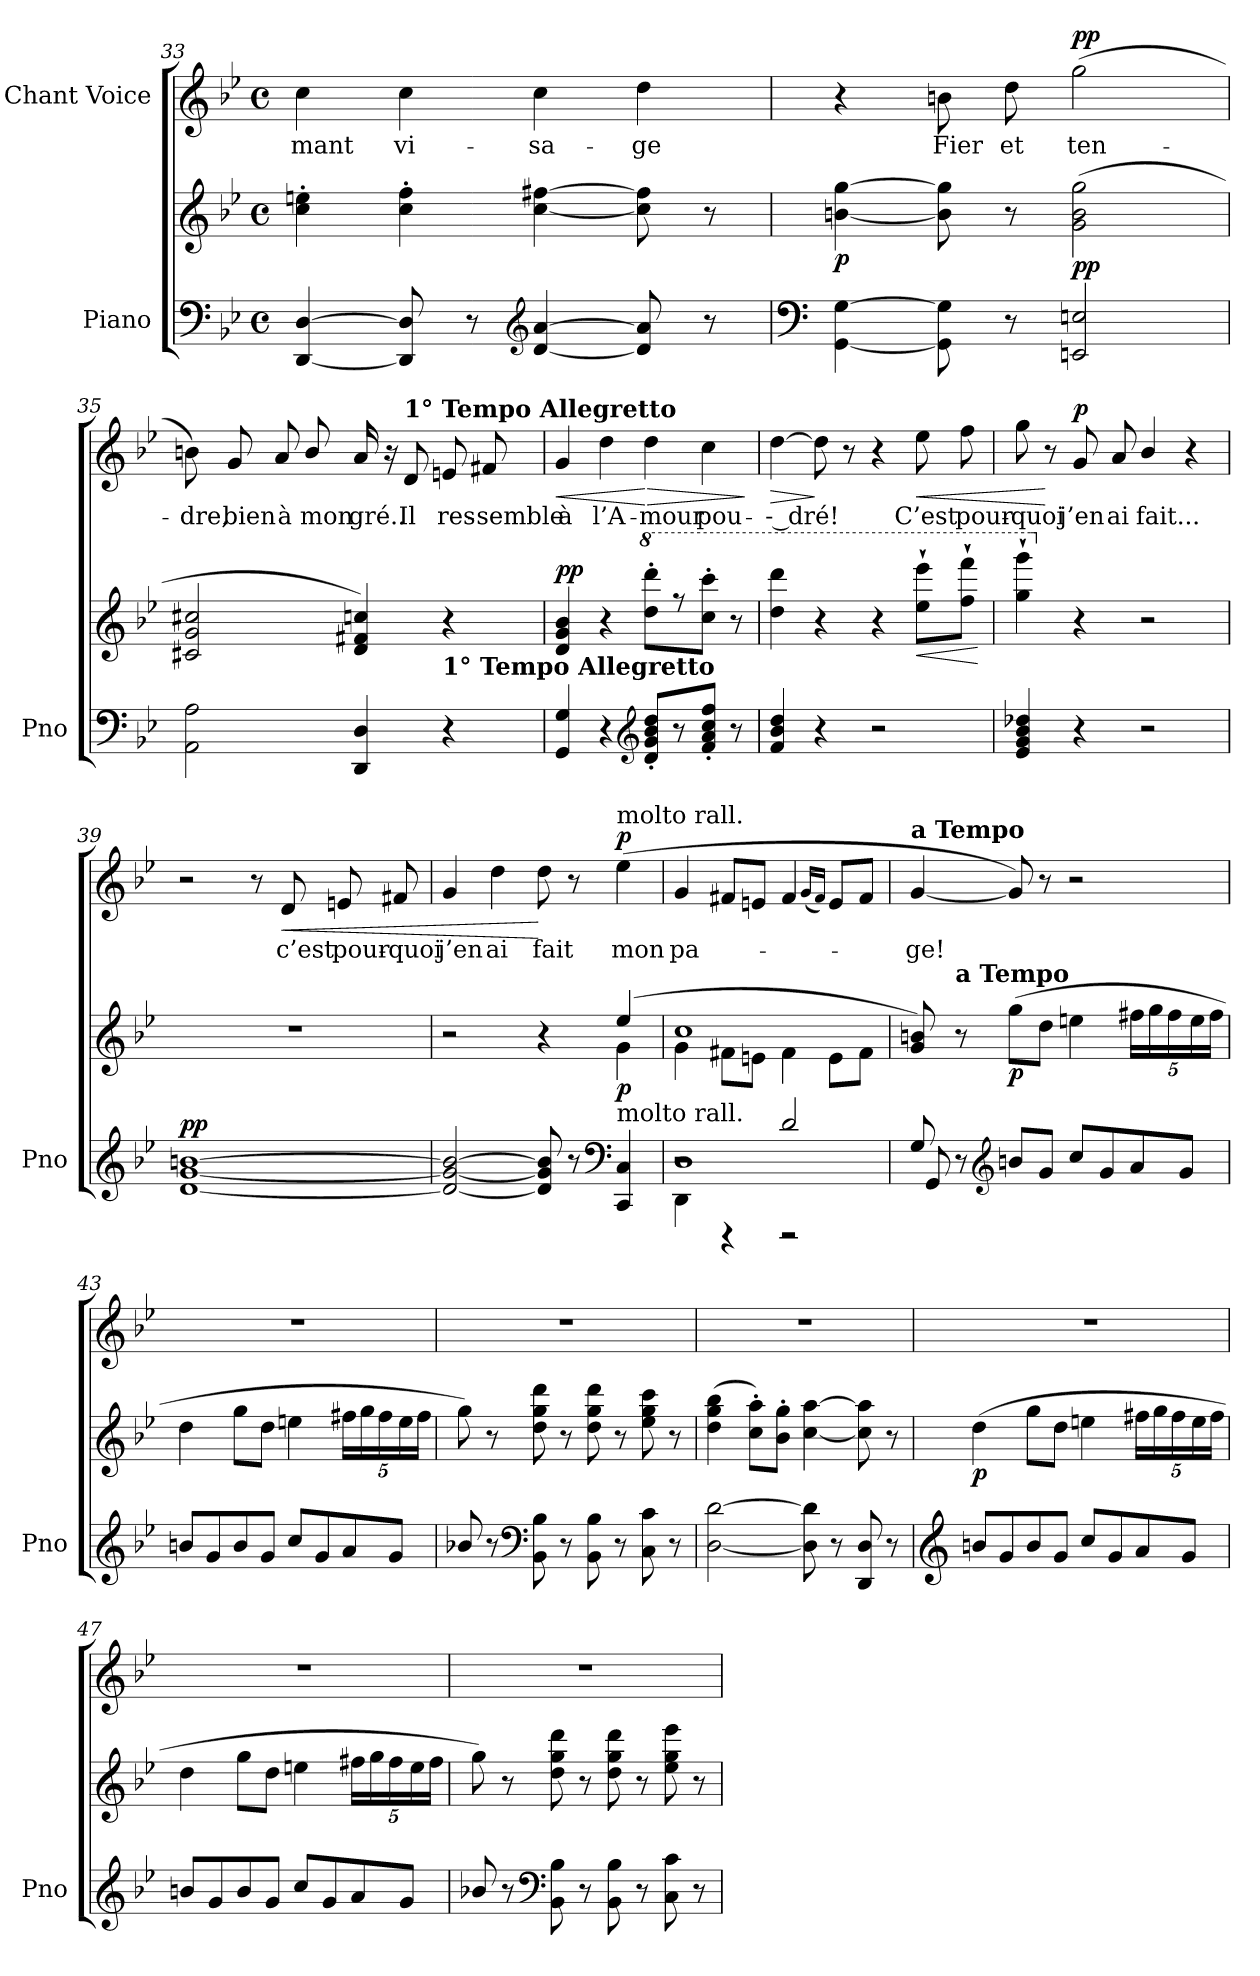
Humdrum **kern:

**kern	**kern	**dynam	**kern	**text	**dynam
*part2	*part2	*part2	*part1	*part1	*part1
*staff3	*staff2	*staff2/3	*staff1	*staff1	*staff1
*I"Piano	*	*	*I"Chant Voice	*	*
*I'Pno	*	*	*	*	*
*clefF4	*clefG2	*	*clefG2	*	*
*k[b-e-]	*k[b-e-]	*	*k[b-e-]	*	*
*M4/4	*M4/4	*	*M4/4	*	*
*met(c)	*met(c)	*	*met(c)	*	*
=33	=33	=33	=33	=33	=33
!	!	!	!	!LO:LY:b	!
[4DD/ [4D/	4cc\' 4een\'	.	4cc\	-mant	.
!	!	!	!	!LO:LY:b	!
8DD/] 8D/]	4cc\' 4ff\'	.	4cc\	vi-	.
8r	.	.	.	.	.
*clefG2	*	*	*	*	*
!	!	!	!	!LO:LY:b	!
[4d/ [4a/	[4cc\ [4ff#X\	.	4cc\	-sa-	.
!	!	!	!	!LO:LY:b	!
8d/] 8a/]	8cc\] 8ff#\]	.	4dd\	-ge	.
8r	8r	.	.	.	.
!!LO:LB:g=z
=34	=34	=34	=34	=34	=34
*clefF4	*	*	*	*	*
!	!	!LO:DY:b	!	!	!
[4GG\ [4G\	[4bn\ [4gg\	p	4r	.	.
!	!	!	!	!LO:LY:b	!
8GG\] 8G\]	8b\] 8gg\]	.	8bn\	Fier	.
!	!	!	!	!LO:LY:b	!
8r	8r	.	8dd\	et	.
!	!	!LO:DY:b	!	!LO:LY:b	!LO:DY:a
2EEn/ 2En/	(>2g\ 2b\ 2gg\	pp	(>2gg\	ten-	pp
=35	=35	=35	=35	=35	=35
!	!	!	!	!LO:LY:b	!
2AA\ 2A\	2c#X/ 2g/ 2cc#X/	.	8bn\)	-dre,	.
!	!	!	!	!LO:LY:b	!
.	.	.	8g/	bien	.
!	!	!	!	!LO:LY:b	!
.	.	.	8a/	à	.
!	!	!	!	!LO:LY:b	!
.	.	.	8b/	mon	.
!	!	!	!	!LO:LY:b	!
4DD/ 4D/	4d/ 4f#X/ 4ccn/)	.	16a/	gré..	.
.	.	.	16r	.	.
!	!	!	!LO:TX:a:B:t=1° Tempo             Allegretto	!	!
!	!	!	!	!LO:LY:b	!
.	.	.	8d/	Il	.
!	!LO:TX:b:B:t=1° Tempo              Allegretto	!	!	!	!
!	!	!	!	!LO:LY:b	!
4r	4r	.	8en/	res-	.
!	!	!	!	!LO:LY:b	!
.	.	.	8f#X/	-semble	.
=36	=36	=36	=36	=36	=36
!	!	!LO:DY:b=2	!	!LO:LY:b	!LO:HP:b
!	!	!LO:DY:n=1:a	!	!	!
4GG/ 4G/	4d/ 4g/ 4b-/	p p	4g/	à	<
!	!	!	!	!LO:LY:b	!
4r	4r	.	4dd\	l’A-	.
*clefG2	*	*	*	*	*
*	*8va	*	*	*	*
!	!	!	!	!LO:LY:b	!LO:HP:n=1:b
8d/' 8g/' 8b-/' 8dd/'L	8ddd\' 8dddd\'L	.	4dd\	-mour	[ >
8r	8r	.	.	.	.
!	!	!	!	!LO:LY:b	!
8f/' 8a/' 8cc/' 8ff/'J	8ccc\' 8cccc\'J	.	4cc\	pou-	.
8r	8r	.	.	.	.
.	.	.	.	.	]
!!LO:LB:g=z
=37	=37	=37	=37	=37	=37
!	!	!	!	!LO:LY:b	!LO:HP:b
4f/ 4b-/ 4dd/	4ddd\ 4dddd\	.	[4dd\	-- dré!	>
4r	4r	.	8dd\]	.	]
.	.	.	8r	.	.
2r	4r	.	4r	.	.
!	!	!LO:HP:b	!	!LO:LY:b	!LO:HP:b
.	8eee-\` 8eeee-\`L	<	8ee-\	C’est	<
!	!	!	!	!LO:LY:b	!
.	8fff\` 8ffff\`J	.	8ff\	pour-	.
.	.	[	.	.	.
=38	=38	=38	=38	=38	=38
!	!	!	!	!LO:LY:b	!
4e-/ 4g/ 4b-/ 4dd-X/	4ggg\` 4gggg\`	.	8gg\	-quoi	.
.	.	.	8r	.	[
*	*X8va	*	*	*	*
!	!	!	!	!LO:LY:b	!LO:DY:a
4r	4r	.	8g/	j’en	p
!	!	!	!	!LO:LY:b	!
.	.	.	8a/	ai	.
!	!	!	!	!LO:LY:b	!
2r	2r	.	4b-/	fait...	.
.	.	.	4r	.	.
=39	=39	=39	=39	=39	=39
!	!	!LO:DY:a=2	!	!	!
[1d [1g [1bn	1r	pp	2r	.	.
.	.	.	8r	.	.
!	!	!	!	!LO:LY:b	!LO:HP:b
.	.	.	8d/	c’est	<
!	!	!	!	!LO:LY:b	!
.	.	.	8en/	pour-	.
!	!	!	!	!LO:LY:b	!
.	.	.	8f#X/	-quoi	.
!!LO:LB:g=z
=40	=40	=40	=40	=40	=40
*	*^	*	*	*	*
!	!	!	!	!	!LO:LY:b	!
2d/_ 2g/_ 2bn/_	2r	2.ryy	.	4g/	j’en	.
!	!	!	!	!	!LO:LY:b	!
.	.	.	.	4dd\	ai	.
!	!	!	!	!	!LO:LY:b	!
8d/] 8g/] 8b/]	4r	.	.	8dd\	fait	[
8r	.	.	.	8r	.	.
*clefF4	*	*	*	*	*	*
*	*	*	*	*MM130	*	*
!	!	!	!	!LO:TX:a:t=molto rall.	!	!
!	!LO:TX:b:t=molto rall.	!	!	!	!	!
!	!	!	!LO:DY:b	!	!LO:LY:b	!LO:DY:a
4CC/ 4C/	(>4ee-/	4g\	p	(>4ee-\	mon	p
=41	=41	=41	=41	=41	=41	=41
*	*	*	*	*MM125	*	*
*^	*	*	*	*	*	*
*	*^	*	*	*	*	*	*
!	!	!	!	!	!	!	!LO:LY:b	!
2r	1D	4DD\	1cc	4g\	.	4g/	pa-	.
*	*	*	*	*	*	*MM120	*	*
.	.	4rDDD	.	8f#X\L	.	8f#X/L	.	.
.	.	.	.	8en\J	.	8en/J	.	.
*	*	*	*	*	*	*MM110	*	*
2d/	.	2rDDD	.	4f#\	.	4f#/	.	.
*	*	*	*	*	*	*MM100	*	*
.	.	.	.	.	.	(<16qg/LL	.	.
.	.	.	.	.	.	16qf#/JJ)	.	.
.	.	.	.	8e\L	.	8e/L	.	.
.	.	.	.	8f#\J	.	8f#/J	.	.
*	*v	*v	*	*	*	*	*	*
=42	=42	=42	=42	=42	=42	=42	=42
!	!	!	!	!	!LO:TX:a:B:t=a Tempo	!	!
!	!	!	!	!	!	!LO:LY:b	!
*	*	*v	*v	*	*	*	*
8G/	8GG/	8g/ 8bn/)	.	[4g/	-ge!	.
!	!	!LO:TX:a:B:t=a Tempo	!	!	!	!
8r	2..ryy	8r	.	.	.	.
*clefG2	*	*	*	*	*	*
!	!	!	!LO:DY:b	!	!	!
8bn/L	.	(>8gg\L	p	8g/])	.	.
8g/J	.	8dd\J	.	8r	.	.
8cc/L	.	4een\	.	2r	.	.
8g/	.	.	.	.	.	.
*	*	*Xbrackettup	*	*	*	*
8a/	.	20ff#X\LL	.	.	.	.
.	.	20gg\	.	.	.	.
.	.	20ff#\	.	.	.	.
8g/J	.	.	.	.	.	.
.	.	20ee\	.	.	.	.
.	.	20ff#\JJ	.	.	.	.
*v	*v	*	*	*	*	*
!!LO:PB:g=z
=43	=43	=43	=43	=43	=43
8bn/L	4dd\	.	1r	.	.
8g/	.	.	.	.	.
8b/	8gg\L	.	.	.	.
8g/J	8dd\J	.	.	.	.
8cc/L	4een\	.	.	.	.
8g/	.	.	.	.	.
8a/	20ff#X\LL	.	.	.	.
.	20gg\	.	.	.	.
.	20ff#\	.	.	.	.
8g/J	.	.	.	.	.
.	20ee\	.	.	.	.
.	20ff#\JJ	.	.	.	.
=44	=44	=44	=44	=44	=44
8b-X/	8gg\)	.	1r	.	.
8r	8r	.	.	.	.
*clefF4	*	*	*	*	*
!	!	!LO:DY:b	!	!	!
!	!	!LO:DY:n=1:b	!	!	!
8BB-\ 8B-\	8dd\ 8gg\ 8ddd\	other-dynamics f	.	.	.
8r	8r	.	.	.	.
8BB-\ 8B-\	8dd\ 8gg\ 8ddd\	.	.	.	.
8r	8r	.	.	.	.
8C\ 8c\	8ee-\ 8gg\ 8ccc\	.	.	.	.
8r	8r	.	.	.	.
=45	=45	=45	=45	=45	=45
[2D\ [2d\	(>4dd\ 4gg\ 4bb-\	.	1r	.	.
.	8cc\' 8aa\'L)	.	.	.	.
.	8b-\' 8gg\'J	.	.	.	.
8D\] 8d\]	[4cc\ [4aa\	.	.	.	.
8r	.	.	.	.	.
8DD/ 8D/	8cc\] 8aa\]	.	.	.	.
8r	8r	.	.	.	.
!!LO:LB:g=z
=46	=46	=46	=46	=46	=46
*clefG2	*	*	*	*	*
!	!	!LO:DY:b	!	!	!
8bn/L	(>4dd\	p	1r	.	.
8g/	.	.	.	.	.
8b/	8gg\L	.	.	.	.
8g/J	8dd\J	.	.	.	.
8cc/L	4een\	.	.	.	.
8g/	.	.	.	.	.
8a/	20ff#X\LL	.	.	.	.
.	20gg\	.	.	.	.
.	20ff#\	.	.	.	.
8g/J	.	.	.	.	.
.	20ee\	.	.	.	.
.	20ff#\JJ	.	.	.	.
=47	=47	=47	=47	=47	=47
8bn/L	4dd\	.	1r	.	.
8g/	.	.	.	.	.
8b/	8gg\L	.	.	.	.
8g/J	8dd\J	.	.	.	.
8cc/L	4een\	.	.	.	.
8g/	.	.	.	.	.
8a/	20ff#X\LL	.	.	.	.
.	20gg\	.	.	.	.
.	20ff#\	.	.	.	.
8g/J	.	.	.	.	.
.	20ee\	.	.	.	.
.	20ff#\JJ	.	.	.	.
=48	=48	=48	=48	=48	=48
8b-X/	8gg\)	.	1r	.	.
8r	8r	.	.	.	.
*clefF4	*	*	*	*	*
!	!	!LO:DY:b	!	!	!
!	!	!LO:DY:n=1:b	!	!	!
8BB-\ 8B-\	8dd\ 8gg\ 8ddd\	other-dynamics f	.	.	.
8r	8r	.	.	.	.
8BB-\ 8B-\	8dd\ 8gg\ 8ddd\	.	.	.	.
8r	8r	.	.	.	.
8C\ 8c\	8ee-\ 8gg\ 8eee-\	.	.	.	.
8r	8r	.	.	.	.
=	=	=	=	=	=
*-	*-	*-	*-	*-	*-
